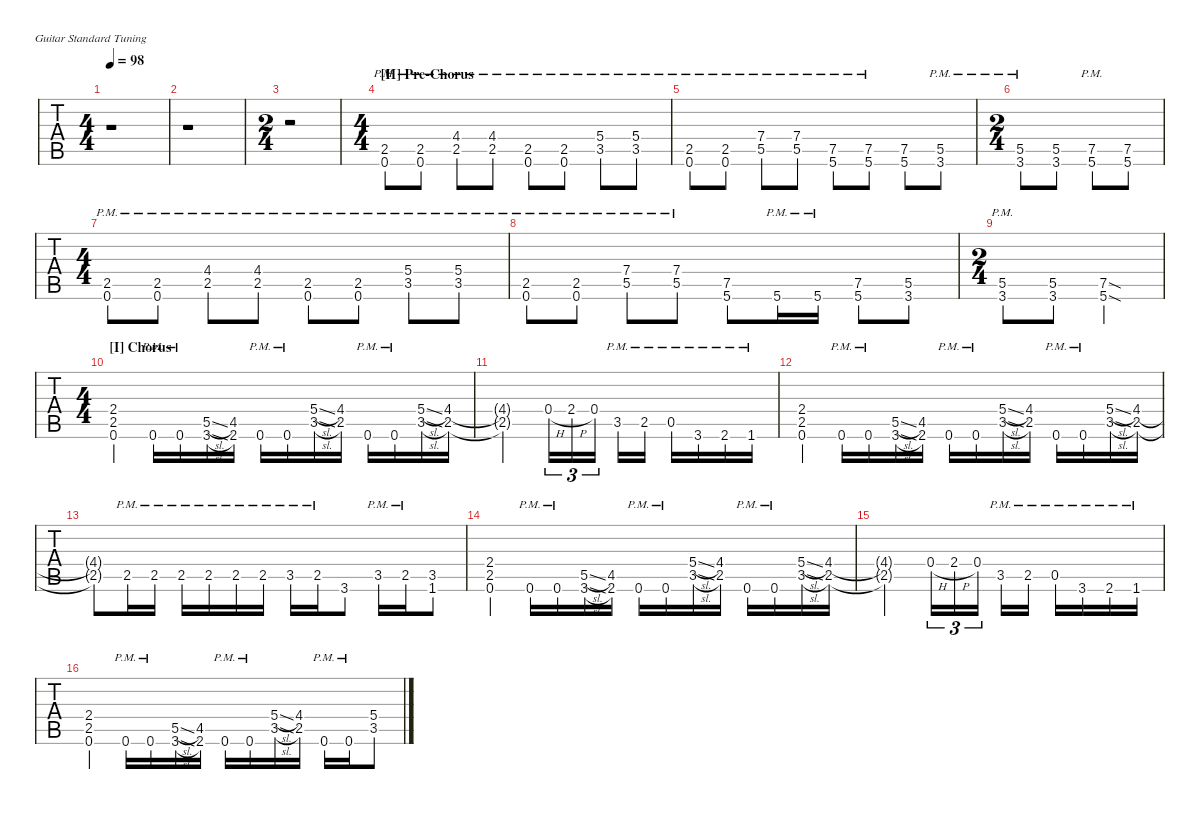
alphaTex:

\defaultSystemsLayout 4
\hideDynamics
\bracketExtendMode nobrackets
\otherSystemsTrackNameOrientation horizontal
\track ("Rhythm/Lead Guitar (Kirk)" " ") {instrument distortionguitar}
\staff {tabs}
\tuning (E4 B3 G3 D3 A2 E2)
\ts (4 4)
\beaming (8 2 2 2 2)
\tempo 98
\clef g2
\ks eminor
r.1{dy mf} |
r.1 |
\ts (2 4)
\beaming (8 2 2)
r.2 |
\ts (4 4)
\beaming (8 2 2 2 2)
\section ("H" "Pre-Chorus")
(0.6{pm acc forcenatural} 2.5{pm acc forcenatural}).8{instrument distortionguitar} (0.6{pm acc forcenatural} 2.5{pm acc forcenatural}).8 (2.5{pm acc forcenatural} 4.4{pm acc #}).8 (2.5{pm acc forcenatural} 4.4{pm acc #}).8 (0.6{pm acc forcenatural} 2.5{pm acc forcenatural}).8 (0.6{pm acc forcenatural} 2.5{pm acc forcenatural}).8 (3.5{pm acc forcenatural} 5.4{pm acc forcenatural}).8 (3.5{pm acc forcenatural} 5.4{pm acc forcenatural}).8 |
(0.6{pm acc forcenatural} 2.5{pm acc forcenatural}).8 (0.6{pm acc forcenatural} 2.5{pm acc forcenatural}).8 (5.5{pm acc forcenatural} 7.4{pm acc forcenatural}).8 (5.5{pm acc forcenatural} 7.4{pm acc forcenatural}).8 (5.6{pm acc forcenatural} 7.5{pm acc forcenatural}).8 (5.6{pm acc forcenatural} 7.5{pm acc forcenatural}).8 (5.6{acc forcenatural} 7.5{acc forcenatural}).8 (3.6{pm acc forcenatural} 5.5{pm acc forcenatural}).8 |
\ts (2 4)
\beaming (8 2 2)
(3.6{pm acc forcenatural} 5.5{pm acc forcenatural}).8 (5.5{acc forcenatural} 3.6{acc forcenatural}).8 (5.6{pm acc forcenatural} 7.5{pm acc forcenatural}).8 (5.6{acc forcenatural} 7.5{acc forcenatural}).8 |
\ts (4 4)
\beaming (8 2 2 2 2)
(0.6{pm acc forcenatural} 2.5{pm acc forcenatural}).8 (0.6{pm acc forcenatural} 2.5{pm acc forcenatural}).8 (2.5{pm acc forcenatural} 4.4{pm acc #}).8 (2.5{pm acc forcenatural} 4.4{pm acc #}).8 (0.6{pm acc forcenatural} 2.5{pm acc forcenatural}).8 (0.6{pm acc forcenatural} 2.5{pm acc forcenatural}).8 (3.5{pm acc forcenatural} 5.4{pm acc forcenatural}).8 (3.5{pm acc forcenatural} 5.4{pm acc forcenatural}).8 |
(0.6{pm acc forcenatural} 2.5{pm acc forcenatural}).8 (0.6{pm acc forcenatural} 2.5{pm acc forcenatural}).8 (5.5{pm acc forcenatural} 7.4{pm acc forcenatural}).8 (5.5{pm acc forcenatural} 7.4{pm acc forcenatural}).8 (5.6{acc forcenatural} 7.5{acc forcenatural}).8 5.6{pm acc forcenatural}.16 5.6{pm acc forcenatural}.16 (5.6{acc forcenatural} 7.5{acc forcenatural}).8 (3.6{acc forcenatural} 5.5{acc forcenatural}).8 |
\ts (2 4)
\beaming (8 2 2)
(3.6{pm acc forcenatural} 5.5{pm acc forcenatural}).8 (3.6{acc forcenatural} 5.5{acc forcenatural}).8 (7.5{sod acc forcenatural} 5.6{sod acc forcenatural}).4 |
\ts (4 4)
\beaming (8 2 2 2 2)
\section ("I" "Chorus")
(0.6{acc forcenatural} 2.5{acc forcenatural} 2.4{acc forcenatural}).4 0.6{pm acc forcenatural}.16 0.6{pm acc forcenatural}.16 (3.6{sl acc forcenatural} 5.5{sl acc forcenatural}).16 (4.5{acc #} 2.6{acc #}).16 0.6{pm acc forcenatural}.16 0.6{pm acc forcenatural}.16 (3.5{sl acc forcenatural} 5.4{sl acc forcenatural}).16 (4.4{acc #} 2.5{acc forcenatural}).16 0.6{pm acc forcenatural}.16 0.6{pm acc forcenatural}.16 (3.5{sl acc forcenatural} 5.4{sl acc forcenatural}).16 (4.4{acc #} 2.5{acc forcenatural}).16 |
(4.4{t acc #} 2.5{t acc forcenatural}).2 0.4{h acc forcenatural}.16{tu (3 2)} 2.4{h acc forcenatural}.16{tu (3 2)} 0.4{acc forcenatural}.16{tu (3 2)} 3.5{pm acc forcenatural}.16 2.5{pm acc forcenatural}.16 0.5{pm acc forcenatural}.16 3.6{pm acc forcenatural}.16 2.6{pm acc #}.16 1.6{pm acc forcenatural}.16 |
(0.6{acc forcenatural} 2.5{acc forcenatural} 2.4{acc forcenatural}).4 0.6{pm acc forcenatural}.16 0.6{pm acc forcenatural}.16 (3.6{sl acc forcenatural} 5.5{sl acc forcenatural}).16 (4.5{acc #} 2.6{acc #}).16 0.6{pm acc forcenatural}.16 0.6{pm acc forcenatural}.16 (3.5{sl acc forcenatural} 5.4{sl acc forcenatural}).16 (4.4{acc #} 2.5{acc forcenatural}).16 0.6{pm acc forcenatural}.16 0.6{pm acc forcenatural}.16 (3.5{sl acc forcenatural} 5.4{sl acc forcenatural}).16 (4.4{acc #} 2.5{acc forcenatural}).16 |
(2.5{t acc forcenatural} 4.4{t acc #}).8 2.5{pm acc forcenatural}.16 2.5{pm acc forcenatural}.16 2.5{pm acc forcenatural}.16 2.5{pm acc forcenatural}.16 2.5{pm acc forcenatural}.16 2.5{pm acc forcenatural}.16 3.5{pm acc forcenatural}.16 2.5{pm acc forcenatural}.16 3.6{acc forcenatural}.8 3.5{pm acc forcenatural}.16 2.5{pm acc forcenatural}.16 (1.6{acc forcenatural} 3.5{acc forcenatural}).8 |
(0.6{acc forcenatural} 2.5{acc forcenatural} 2.4{acc forcenatural}).4 0.6{pm acc forcenatural}.16 0.6{pm acc forcenatural}.16 (3.6{sl acc forcenatural} 5.5{sl acc forcenatural}).16 (4.5{acc #} 2.6{acc #}).16 0.6{pm acc forcenatural}.16 0.6{pm acc forcenatural}.16 (3.5{sl acc forcenatural} 5.4{sl acc forcenatural}).16 (4.4{acc #} 2.5{acc forcenatural}).16 0.6{pm acc forcenatural}.16 0.6{pm acc forcenatural}.16 (3.5{sl acc forcenatural} 5.4{sl acc forcenatural}).16 (4.4{acc #} 2.5{acc forcenatural}).16 |
(4.4{t acc #} 2.5{t acc forcenatural}).2 0.4{h acc forcenatural}.16{tu (3 2)} 2.4{h acc forcenatural}.16{tu (3 2)} 0.4{acc forcenatural}.16{tu (3 2)} 3.5{pm acc forcenatural}.16 2.5{pm acc forcenatural}.16 0.5{pm acc forcenatural}.16 3.6{pm acc forcenatural}.16 2.6{pm acc #}.16 1.6{pm acc forcenatural}.16 |
(0.6{acc forcenatural} 2.5{acc forcenatural} 2.4{acc forcenatural}).4 0.6{pm acc forcenatural}.16 0.6{pm acc forcenatural}.16 (3.6{sl acc forcenatural} 5.5{sl acc forcenatural}).16 (4.5{acc #} 2.6{acc #}).16 0.6{pm acc forcenatural}.16 0.6{pm acc forcenatural}.16 (3.5{sl acc forcenatural} 5.4{sl acc forcenatural}).16 (4.4{acc #} 2.5{acc forcenatural}).16 0.6{pm acc forcenatural}.16 0.6{pm acc forcenatural}.16 (3.5{st acc forcenatural} 5.4{st acc forcenatural}).8
